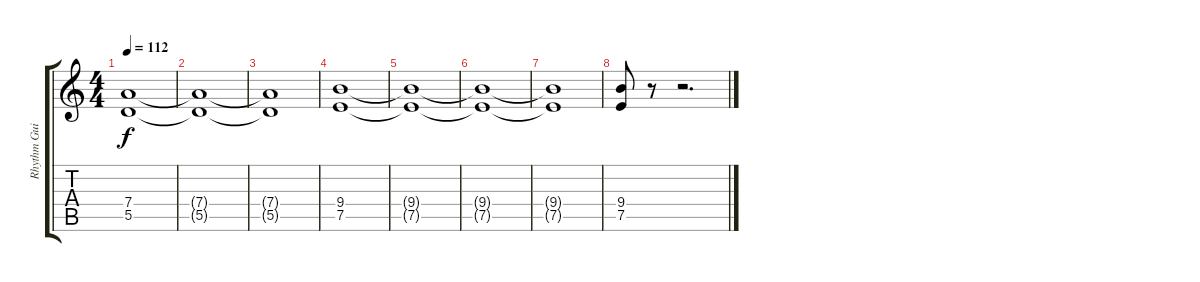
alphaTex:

\track ("Rhythm Guitar" "Rhythm Gui") {instrument distortionguitar}
\staff {score tabs}
\tuning (E4 B3 G3 D3 A2 E2) {hide}
\ts (4 4)
\tempo 112
\clef g2
\ks c
(7.4{t} 5.5{t}).1{dy f} |
(7.4{t} 5.5{t}).1 |
(7.4{t} 5.5{t}).1 |
(9.4 7.5).1 |
(9.4{t} 7.5{t}).1 |
(9.4{t} 7.5{t}).1 |
(9.4{t} 7.5{t}).1 |
(9.4 7.5).8 r.8 r.2{d}
